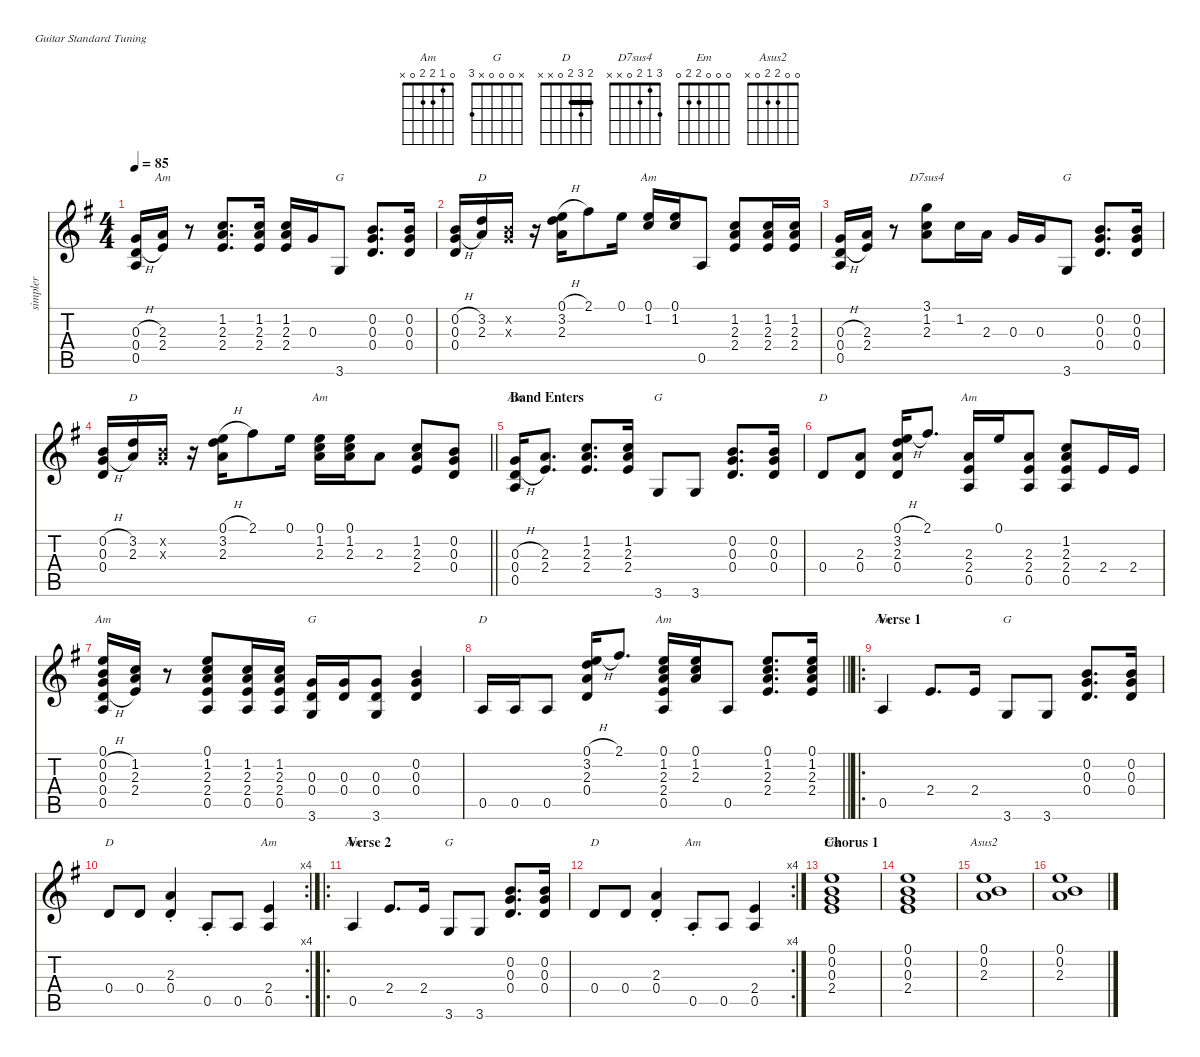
\defaultSystemsLayout 4
\hideDynamics
\bracketExtendMode nobrackets
\otherSystemsTrackNameOrientation horizontal
\track ("Guitar 1-simpler" "simpler") {defaultSystemsLayout 4 mute instrument electricguitarjazz}
\staff {score tabs}
\tuning (E4 B3 G3 D3 A2 E2)
\chord ("Am" 0 1 2 2 0 x)
\chord ("G" x 0 0 0 x 3)
\chord ("D" 2 3 2 0 x x) {barre 2}
\chord ("D7sus4" 3 1 2 0 x x)
\chord ("Am" x 1 2 2 0 x) {showfingering false}
\chord ("G" x 0 0 0 x 3) {showfingering false}
\chord ("D" 2 3 2 0 x x) {showfingering false barre 2}
\chord ("Am" 0 1 2 2 0 x) {showfingering false}
\chord ("Em" 0 0 0 2 2 0)
\chord ("Asus2" 0 0 2 2 0 x)
\ts (4 4)
\beaming (8 2 2 2 2)
\tempo 85
\clef g2
\ks g
(0.3{h acc forcenatural} 0.4{h acc forcenatural} 0.5{acc forcenatural}).16{dy f instrument electricguitarjazz beam Up} (2.3{acc forcenatural} 2.4{acc forcenatural}).16{ch "Am" beam Up} r.8{beam Up} (1.2{acc forcenatural} 2.3{acc forcenatural} 2.4{acc forcenatural}).8{d beam Up} (1.2{acc forcenatural} 2.3{acc forcenatural} 2.4{acc forcenatural}).16{beam Up} (1.2{acc forcenatural} 2.3{acc forcenatural} 2.4{acc forcenatural}).16{beam Up} 0.3{acc forcenatural}.16{beam Up} 3.6{acc forcenatural}.8{ch "G" beam Up} (0.2{acc forcenatural} 0.3{acc forcenatural} 0.4{acc forcenatural}).8{d beam Up} (0.2{acc forcenatural} 0.3{acc forcenatural} 0.4{acc forcenatural}).16{beam Up} |
(0.2{h acc forcenatural} 0.3{h acc forcenatural} 0.4{acc forcenatural}).16{beam Up} (3.2{acc forcenatural} 2.3{acc forcenatural}).16{ch "D" beam Up} (0.2{x acc forcenatural} 0.3{x acc forcenatural}).16{beam Up} r.16{beam Up} (0.1{h acc forcenatural} 3.2{acc forcenatural} 2.3{acc forcenatural}).16{beam Down} 2.1{acc #}.8{beam Down} 0.1{acc forcenatural}.16{beam Down} (0.1{acc forcenatural} 1.2{acc forcenatural}).16{ch "Am" beam Up} (0.1{acc forcenatural} 1.2{acc forcenatural}).16{beam Up} 0.5{acc forcenatural}.8{beam Up} (1.2{acc forcenatural} 2.3{acc forcenatural} 2.4{acc forcenatural}).8{beam Up} (1.2{acc forcenatural} 2.3{acc forcenatural} 2.4{acc forcenatural}).16{beam Up} (1.2{acc forcenatural} 2.3{acc forcenatural} 2.4{acc forcenatural}).16{beam Up} |
(0.3{h acc forcenatural} 0.4{h acc forcenatural} 0.5{acc forcenatural}).16{beam Up} (2.3{acc forcenatural} 2.4{acc forcenatural}).16{beam Up} r.8{beam Up} (3.1{acc forcenatural} 1.2{acc forcenatural} 2.3{acc forcenatural}).8{ch "D7sus4" beam Down} 1.2{acc forcenatural}.16{beam Down} 2.3{acc forcenatural}.16{beam Down} 0.3{acc forcenatural}.16{beam Up} 0.3{acc forcenatural}.16{beam Up} 3.6{acc forcenatural}.8{ch "G" beam Up} (0.2{acc forcenatural} 0.3{acc forcenatural} 0.4{acc forcenatural}).8{d beam Up} (0.2{acc forcenatural} 0.3{acc forcenatural} 0.4{acc forcenatural}).16{beam Up} |
\barLineRight lightlight
(0.2{h acc forcenatural} 0.3{h acc forcenatural} 0.4{acc forcenatural}).16{beam Up} (3.2{acc forcenatural} 2.3{acc forcenatural}).16{ch "D" beam Up} (0.2{x acc forcenatural} 0.3{x acc forcenatural}).16{beam Up} r.16{beam Up} (0.1{h acc forcenatural} 3.2{acc forcenatural} 2.3{acc forcenatural}).16{beam Down} 2.1{acc #}.8{beam Down} 0.1{acc forcenatural}.16{beam Down} (0.1{acc forcenatural} 1.2{acc forcenatural} 2.3{acc forcenatural}).16{ch "Am" beam Down} (0.1{acc forcenatural} 1.2{acc forcenatural} 2.3{acc forcenatural}).16{beam Down} 2.3{acc forcenatural}.8{beam Down} (1.2{acc forcenatural} 2.3{acc forcenatural} 2.4{acc forcenatural}).8{beam Up} (0.2{acc forcenatural} 0.3{acc forcenatural} 0.4{acc forcenatural}).8{beam Up} |
\section ("" "Band Enters")
(0.3{h acc forcenatural} 0.4{h acc forcenatural} 0.5{acc forcenatural}).16{ch "Am" beam Up} (2.3{acc forcenatural} 2.4{acc forcenatural}).8{d beam Up} (1.2{acc forcenatural} 2.3{acc forcenatural} 2.4{acc forcenatural}).8{d beam Up} (1.2{acc forcenatural} 2.3{acc forcenatural} 2.4{acc forcenatural}).16{beam Up} 3.6{acc forcenatural}.8{ch "G" beam Up} 3.6{acc forcenatural}.8{beam Up} (0.2{acc forcenatural} 0.3{acc forcenatural} 0.4{acc forcenatural}).8{d beam Up} (0.2{acc forcenatural} 0.3{acc forcenatural} 0.4{acc forcenatural}).16{beam Up} |
0.4{acc forcenatural}.8{ch "D" beam Up} (2.3{acc forcenatural} 0.4{acc forcenatural}).8{beam Up} (0.1{h acc forcenatural} 3.2{acc forcenatural} 2.3{acc forcenatural} 0.4{acc forcenatural}).16{beam Up} 2.1{acc #}.8{d beam Up} (2.3{acc forcenatural} 2.4{acc forcenatural} 0.5{acc forcenatural}).16{ch "Am" beam Up} 0.1{acc forcenatural}.16{beam Up} (2.3{acc forcenatural} 2.4{acc forcenatural} 0.5{acc forcenatural}).8{beam Up} (1.2{acc forcenatural} 2.3{acc forcenatural} 2.4{acc forcenatural} 0.5{acc forcenatural}).8{beam Up} 2.4{acc forcenatural}.16{beam Up} 2.4{acc forcenatural}.16{beam Up} |
(0.1{acc forcenatural} 0.2{h acc forcenatural} 0.3{h acc forcenatural} 0.4{h acc forcenatural} 0.5{acc forcenatural}).16{ch "Am" beam Up} (1.2{acc forcenatural} 2.3{acc forcenatural} 2.4{acc forcenatural}).16{beam Up} r.8{beam Up} (0.1{acc forcenatural} 1.2{acc forcenatural} 2.3{acc forcenatural} 2.4{acc forcenatural} 0.5{acc forcenatural}).8{beam Up} (1.2{acc forcenatural} 2.3{acc forcenatural} 2.4{acc forcenatural} 0.5{acc forcenatural}).16{beam Up} (1.2{acc forcenatural} 2.3{acc forcenatural} 2.4{acc forcenatural} 0.5{acc forcenatural}).16{beam Up} (0.3{acc forcenatural} 0.4{acc forcenatural} 3.6{acc forcenatural}).16{ch "G" beam Up} (0.3{acc forcenatural} 0.4{acc forcenatural}).16{beam Up} (0.3{acc forcenatural} 0.4{acc forcenatural} 3.6{acc forcenatural}).8{beam Up} (0.2{acc forcenatural} 0.3{acc forcenatural} 0.4{acc forcenatural}).4{beam Up} |
\barLineRight lightlight
0.5{acc forcenatural}.16{ch "D" beam Up} 0.5{acc forcenatural}.16{beam Up} 0.5{acc forcenatural}.8{beam Up} (0.1{h acc forcenatural} 3.2{acc forcenatural} 2.3{acc forcenatural} 0.4{acc forcenatural}).16{beam Up} 2.1{acc #}.8{d beam Up} (0.1{acc forcenatural} 1.2{acc forcenatural} 2.3{acc forcenatural} 2.4{acc forcenatural} 0.5{acc forcenatural}).16{ch "Am" beam Up} (0.1{acc forcenatural} 1.2{acc forcenatural} 2.3{acc forcenatural}).16{beam Up} 0.5{acc forcenatural}.8{beam Up} (0.1{acc forcenatural} 1.2{acc forcenatural} 2.3{acc forcenatural} 2.4{acc forcenatural}).8{d beam Up} (0.1{acc forcenatural} 1.2{acc forcenatural} 2.3{acc forcenatural} 2.4{acc forcenatural}).16{beam Up} |
\ro
\section ("" "Verse 1")
0.5{acc forcenatural}.4{ch "Am" beam Up} 2.4{acc forcenatural}.8{d beam Up} 2.4{acc forcenatural}.16{beam Up} 3.6{acc forcenatural}.8{ch "G" beam Up} 3.6{acc forcenatural}.8{beam Up} (0.2{acc forcenatural} 0.3{acc forcenatural} 0.4{acc forcenatural}).8{d beam Up} (0.2{acc forcenatural} 0.3{acc forcenatural} 0.4{acc forcenatural}).16{beam Up} |
\rc 4
0.4{acc forcenatural}.8{ch "D" beam Up} 0.4{acc forcenatural}.8{beam Up} (2.3{st acc forcenatural} 0.4{st acc forcenatural}).4{beam Up} 0.5{st acc forcenatural}.8{beam Up} 0.5{acc forcenatural}.8{beam Up} (2.4{acc forcenatural} 0.5{acc forcenatural}).4{ch "Am" beam Up} |
\ro
\section ("" "Verse 2")
0.5{acc forcenatural}.4{ch "Am" beam Up} 2.4{acc forcenatural}.8{d beam Up} 2.4{acc forcenatural}.16{beam Up} 3.6{acc forcenatural}.8{ch "G" beam Up} 3.6{acc forcenatural}.8{beam Up} (0.2{acc forcenatural} 0.3{acc forcenatural} 0.4{acc forcenatural}).8{d beam Up} (0.2{acc forcenatural} 0.3{acc forcenatural} 0.4{acc forcenatural}).16{beam Up} |
\rc 4
0.4{acc forcenatural}.8{ch "D" beam Up} 0.4{acc forcenatural}.8{beam Up} (2.3{st acc forcenatural} 0.4{st acc forcenatural}).4{beam Up} 0.5{st acc forcenatural}.8{ch "Am" beam Up} 0.5{acc forcenatural}.8{beam Up} (2.4{acc forcenatural} 0.5{acc forcenatural}).4{beam Up} |
\section ("" "Chorus 1")
(0.1{acc forcenatural} 0.2{acc forcenatural} 0.3{acc forcenatural} 2.4{acc forcenatural}).1{ch "Em" beam Up} |
(0.1{acc forcenatural} 0.2{acc forcenatural} 0.3{acc forcenatural} 2.4{acc forcenatural}).1{beam Up} |
(0.1{acc forcenatural} 0.2{acc forcenatural} 2.3{acc forcenatural}).1{ch "Asus2" beam Up} |
(0.1{acc forcenatural} 0.2{acc forcenatural} 2.3{acc forcenatural}).1{beam Up}
